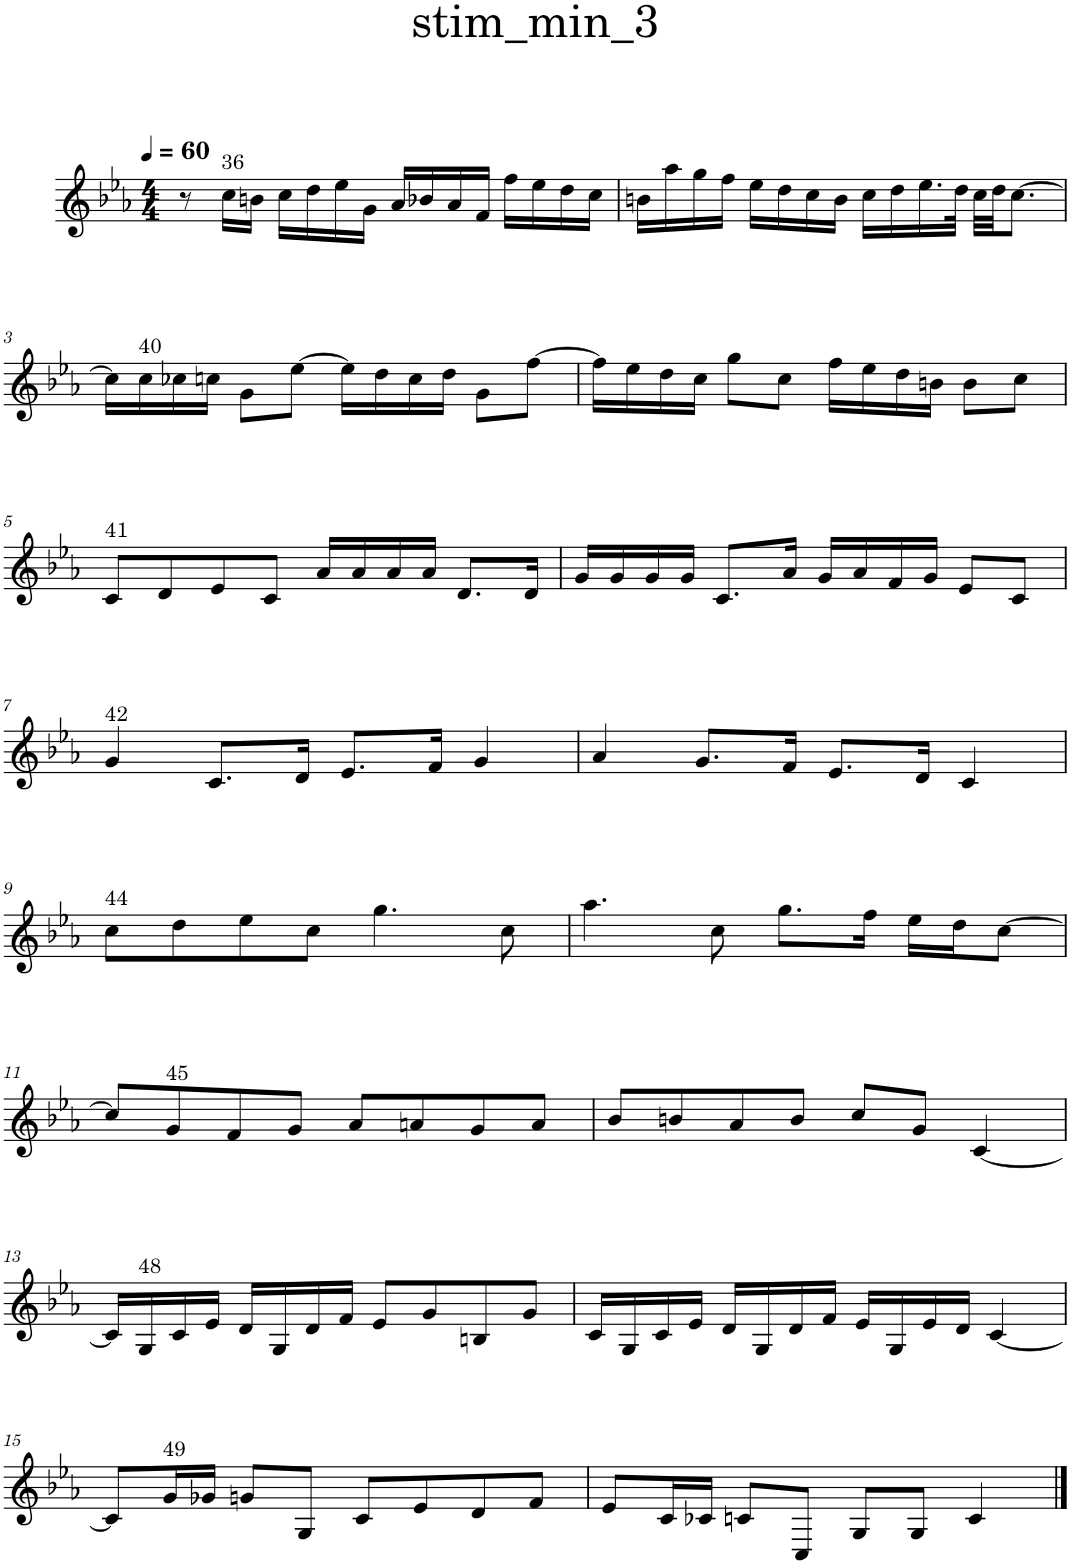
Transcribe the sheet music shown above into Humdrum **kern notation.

**kern
*part1
*staff1
*I"Piano
*I'Pno.
*clefG2
*k[b-e-a-]
*M4/4
*MM60
=1
8r
!LO:TX:a:t=36
16cc\LL
16bn\JJ
16cc\LL
16dd\
16ee-\
16g\JJ
16a-/LL
16b-X/
16a-/
16f/JJ
16ff\LL
16ee-\
16dd\
16cc\JJ
=2
16bn\LL
16aa-\
16gg\
16ff\JJ
16ee-\LL
16dd\
16cc\
16b\JJ
16cc\LL
16dd\
16.ee-\
32dd\JJk
32cc\LLL
32dd\JJ
[8.cc\J
!!LO:LB:g=z
=3
16cc\LL]
!LO:TX:a:t=40
16cc\
16cc-X\
16ccn\JJ
8g\L
[8ee-\J
16ee-\LL]
16dd\
16cc\
16dd\JJ
8g\L
[8ff\J
=4
16ff\LL]
16ee-\
16dd\
16cc\JJ
8gg\L
8cc\J
16ff\LL
16ee-\
16dd\
16bn\JJ
8b\L
8cc\J
!!LO:LB:g=z
=5
!LO:TX:a:t=41
8c/L
8d/
8e-/
8c/J
16a-/LL
16a-/
16a-/
16a-/JJ
8.d/L
16d/Jk
=6
16g/LL
16g/
16g/
16g/JJ
8.c/L
16a-/Jk
16g/LL
16a-/
16f/
16g/JJ
8e-/L
8c/J
!!LO:LB:g=z
=7
!LO:TX:a:t=42
4g/
8.c/L
16d/Jk
8.e-/L
16f/Jk
4g/
=8
4a-/
8.g/L
16f/Jk
8.e-/L
16d/Jk
4c/
!!LO:LB:g=z
=9
!LO:TX:a:t=44
8cc\L
8dd\
8ee-\
8cc\J
4.gg\
8cc\
=10
4.aa-\
8cc\
8.gg\L
16ff\Jk
16ee-\LL
16dd\J
[8cc\J
!!LO:LB:g=z
=11
8cc/L]
!LO:TX:a:t=45
8g/
8f/
8g/J
8a-/L
8an/
8g/
8a/J
=12
8b-/L
8bn/
8a-/
8b/J
8cc/L
8g/J
[4c/
!!LO:LB:g=z
=13
16c/LL]
!LO:TX:a:t=48
16G/
16c/
16e-/JJ
16d/LL
16G/
16d/
16f/JJ
8e-/L
8g/
8Bn/
8g/J
=14
16c/LL
16G/
16c/
16e-/JJ
16d/LL
16G/
16d/
16f/JJ
16e-/LL
16G/
16e-/
16d/JJ
[4c/
!!LO:LB:g=z
=15
8c/L]
!LO:TX:a:t=49
16g/L
16g-X/JJ
8gn/L
8G/J
8c/L
8e-/
8d/
8f/J
=16
8e-/L
16c/L
16c-X/JJ
8cn/L
8C/J
8G/L
8G/J
4c/
==
*-
